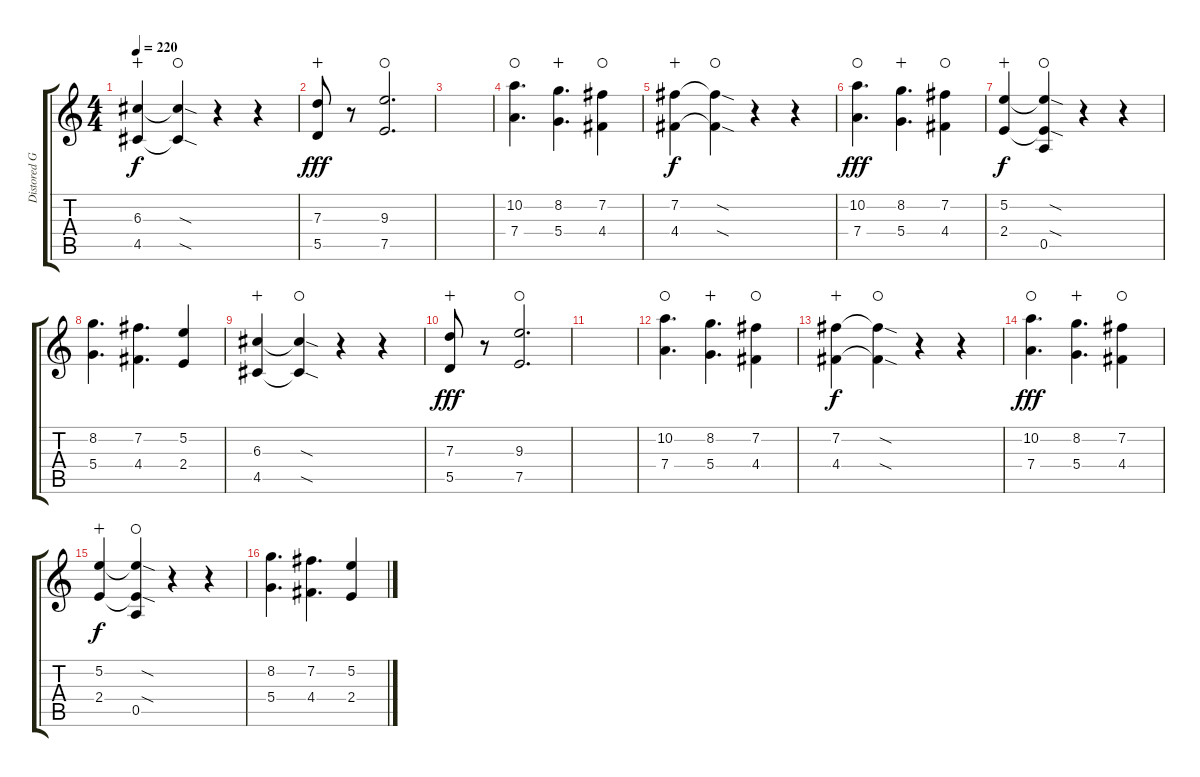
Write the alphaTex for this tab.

\track ("Distored Guitar" "Distored G") {instrument distortionguitar}
\staff {score tabs}
\tuning (E4 B3 G3 D3 A2 E2) {hide}
\ts (4 4)
\tempo 220
\clef g2
\ks c
(6.3 4.5).4{dy f wahc} (6.3{sod t} 4.5{sod t}).4{waho} r.4 r.4 |
(7.3 5.5).8{dy fff wahc} r.8 (9.3 7.5).2{d waho} |
|
(10.2 7.4).4{d waho} (8.2 5.4).4{d wahc} (7.2 4.4).4{waho} |
(7.2 4.4).4{dy f wahc} (7.2{sod t} 4.4{sod t}).4{waho} r.4 r.4 |
(10.2 7.4).4{d dy fff waho} (8.2 5.4).4{d wahc} (7.2 4.4).4{waho} |
(5.2 2.4).4{dy f wahc} (5.2{sod t} 2.4{sod t} 0.5).4{waho} r.4 r.4 |
(8.2 5.4).4{d} (7.2 4.4).4{d} (5.2 2.4).4 |
(6.3 4.5).4{wahc} (6.3{sod t} 4.5{sod t}).4{waho} r.4 r.4 |
(7.3 5.5).8{dy fff wahc} r.8 (9.3 7.5).2{d waho} |
|
(10.2 7.4).4{d waho} (8.2 5.4).4{d wahc} (7.2 4.4).4{waho} |
(7.2 4.4).4{dy f wahc} (7.2{sod t} 4.4{sod t}).4{waho} r.4 r.4 |
(10.2 7.4).4{d dy fff waho} (8.2 5.4).4{d wahc} (7.2 4.4).4{waho} |
(5.2 2.4).4{dy f wahc} (5.2{sod t} 2.4{sod t} 0.5).4{waho} r.4 r.4 |
(8.2 5.4).4{d} (7.2 4.4).4{d} (5.2 2.4).4
